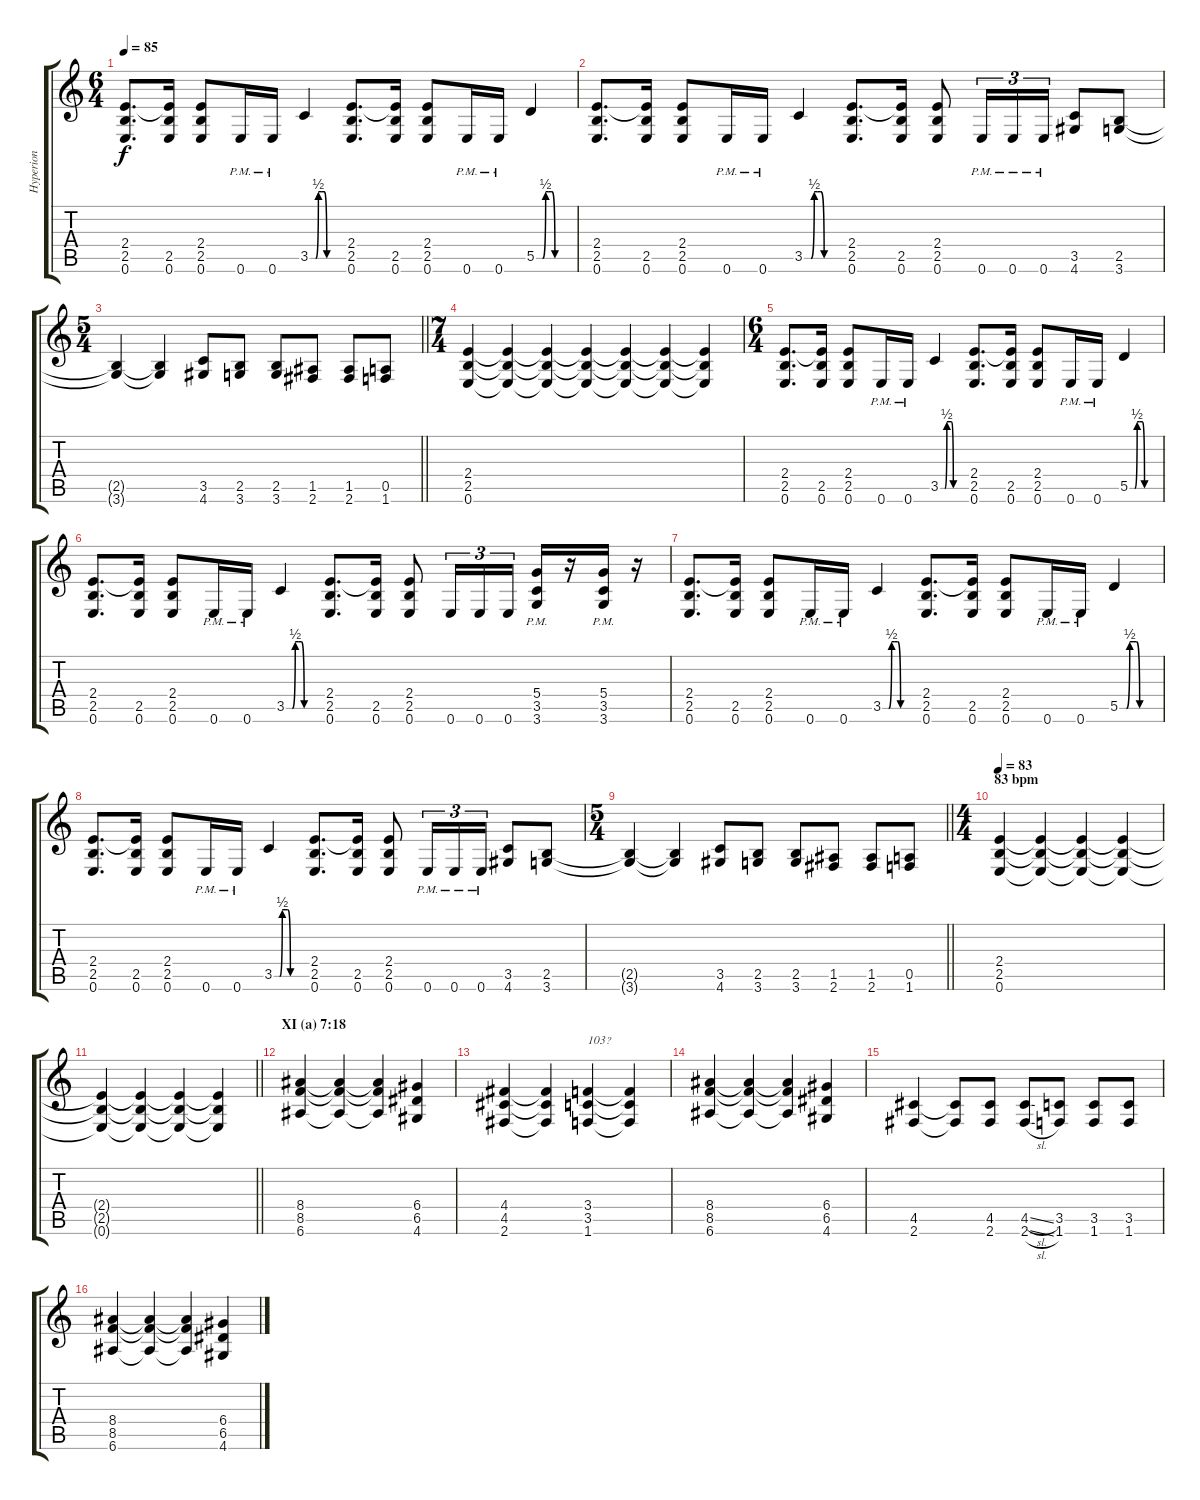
\track ("Hyperion" "Hyperion") {instrument distortionguitar}
\staff {score tabs}
\tuning (E4 B3 G3 D3 A2 E2) {hide}
\ts (6 4)
\tempo 85
\clef g2
\ks c
(2.4 2.5 0.6).8{d dy f} (2.4{t} 2.5 0.6).16 (2.4 2.5 0.6).8 0.6{pm}.16 0.6{pm}.16 3.5{be (custom 0 0 10 0 15 2 20 2 25 2 30 0 40 0 60 0)}.4 (2.4 2.5 0.6).8{d} (2.4{t} 2.5 0.6).16 (2.4 2.5 0.6).8 0.6{pm}.16 0.6{pm}.16 5.5{be (custom 0 0 10 0 15 2 20 2 25 2 30 0 40 0 60 0)}.4 |
(2.4 2.5 0.6).8{d} (2.4{t} 2.5 0.6).16 (2.4 2.5 0.6).8 0.6{pm}.16 0.6{pm}.16 3.5{be (custom 0 0 10 0 15 2 20 2 25 2 30 0 40 0 60 0)}.4 (2.4 2.5 0.6).8{d} (2.4{t} 2.5 0.6).16 (2.4 2.5 0.6).8 0.6{pm}.16{tu (3 2)} 0.6{pm}.16{tu (3 2)} 0.6{pm}.16{tu (3 2)} (3.5 4.6).8 (2.5 3.6).8 |
\ts (5 4)
\barLineRight lightlight
(2.5{t} 3.6{t}).4 (2.5{t} 3.6{t}).4 (3.5 4.6).8 (2.5 3.6).8 (2.5 3.6).8 (1.5 2.6).8 (1.5 2.6).8 (0.5 1.6).8 |
\ts (7 4)
(2.4 2.5 0.6).4 (2.4{t} 2.5{t} 0.6{t}).4 (2.4{t} 2.5{t} 0.6{t}).4 (2.4{t} 2.5{t} 0.6{t}).4 (2.4{t} 2.5{t} 0.6{t}).4 (2.4{t} 2.5{t} 0.6{t}).4 (2.4{t} 2.5{t} 0.6{t}).4 |
\ts (6 4)
(2.4 2.5 0.6).8{d} (2.4{t} 2.5 0.6).16 (2.4 2.5 0.6).8 0.6{pm}.16 0.6{pm}.16 3.5{be (custom 0 0 10 0 15 2 20 2 25 2 30 0 40 0 60 0)}.4 (2.4 2.5 0.6).8{d} (2.4{t} 2.5 0.6).16 (2.4 2.5 0.6).8 0.6{pm}.16 0.6{pm}.16 5.5{be (custom 0 0 10 0 15 2 20 2 25 2 30 0 40 0 60 0)}.4 |
(2.4 2.5 0.6).8{d} (2.4{t} 2.5 0.6).16 (2.4 2.5 0.6).8 0.6{pm}.16 0.6{pm}.16 3.5{be (custom 0 0 10 0 15 2 20 2 25 2 30 0 40 0 60 0)}.4 (2.4 2.5 0.6).8{d} (2.4{t} 2.5 0.6).16 (2.4 2.5 0.6).8 0.6.16{tu (3 2)} 0.6.16{tu (3 2)} 0.6.16{tu (3 2) beam splitsecondary} (5.4{pm} 3.5{pm} 3.6{pm}).16 r.16 (5.4{pm} 3.5{pm} 3.6{pm}).16 r.16 |
(2.4 2.5 0.6).8{d} (2.4{t} 2.5 0.6).16 (2.4 2.5 0.6).8 0.6{pm}.16 0.6{pm}.16 3.5{be (custom 0 0 10 0 15 2 20 2 25 2 30 0 40 0 60 0)}.4 (2.4 2.5 0.6).8{d} (2.4{t} 2.5 0.6).16 (2.4 2.5 0.6).8 0.6{pm}.16 0.6{pm}.16 5.5{be (custom 0 0 10 0 15 2 20 2 25 2 30 0 40 0 60 0)}.4 |
(2.4 2.5 0.6).8{d} (2.4{t} 2.5 0.6).16 (2.4 2.5 0.6).8 0.6{pm}.16 0.6{pm}.16 3.5{be (custom 0 0 10 0 15 2 20 2 25 2 30 0 40 0 60 0)}.4 (2.4 2.5 0.6).8{d} (2.4{t} 2.5 0.6).16 (2.4 2.5 0.6).8 0.6{pm}.16{tu (3 2)} 0.6{pm}.16{tu (3 2)} 0.6{pm}.16{tu (3 2)} (3.5 4.6).8 (2.5 3.6).8 |
\ts (5 4)
\barLineRight lightlight
(2.5{t} 3.6{t}).4 (2.5{t} 3.6{t}).4 (3.5 4.6).8 (2.5 3.6).8 (2.5 3.6).8 (1.5 2.6).8 (1.5 2.6).8 (0.5 1.6).8 |
\ts (4 4)
\section ("" "83 bpm")
\tempo 83
(2.4 2.5 0.6).4 (2.4{t} 2.5{t} 0.6{t}).4 (2.4{t} 2.5{t} 0.6{t}).4 (2.4{t} 2.5{t} 0.6{t}).4 |
\barLineRight lightlight
(2.4{t} 2.5{t} 0.6{t}).4 (2.4{t} 2.5{t} 0.6{t}).4 (2.4{t} 2.5{t} 0.6{t}).4 (2.4{t} 2.5{t} 0.6{t}).4 |
\section ("" "XI (a) 7:18")
(8.4 8.5 6.6).4 (8.4{t} 8.5{t} 6.6{t}).4 (8.4{t} 8.5{t} 6.6{t}).4 (6.4 6.5 4.6).4 |
(4.4 4.5 2.6).4 (4.4{t} 4.5{t} 2.6{t}).4 (3.4 3.5 1.6).4{txt "103?"} (3.4{t} 3.5{t} 1.6{t}).4 |
(8.4 8.5 6.6).4 (8.4{t} 8.5{t} 6.6{t}).4 (8.4{t} 8.5{t} 6.6{t}).4 (6.4 6.5 4.6).4 |
(4.5 2.6).4 (4.5{t} 2.6{t}).8 (4.5 2.6).8 (4.5{sl} 2.6{sl}).8 (3.5 1.6).8 (3.5 1.6).8 (3.5 1.6).8 |
(8.4 8.5 6.6).4 (8.4{t} 8.5{t} 6.6{t}).4 (8.4{t} 8.5{t} 6.6{t}).4 (6.4 6.5 4.6).4
